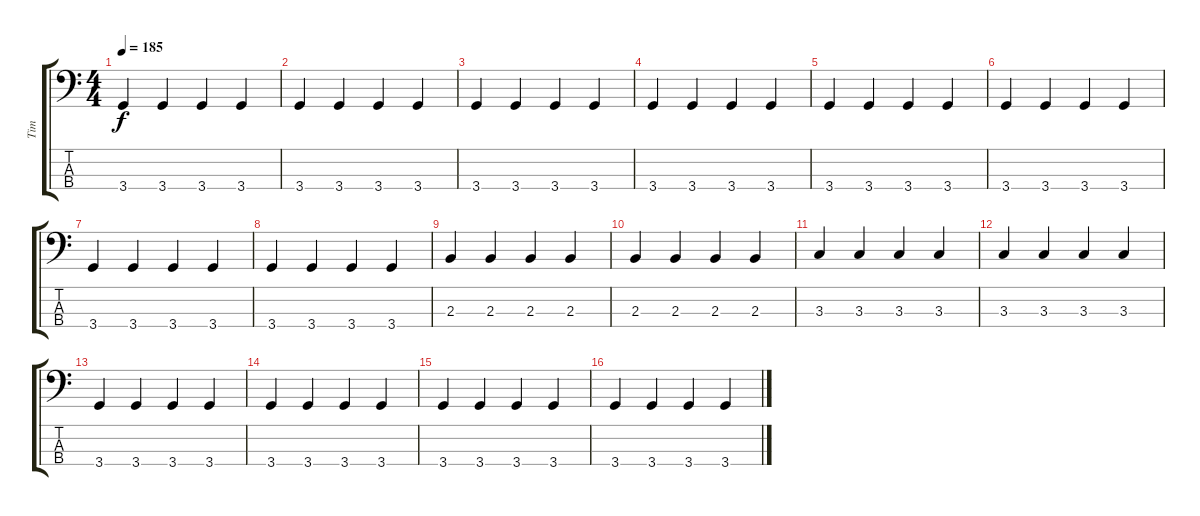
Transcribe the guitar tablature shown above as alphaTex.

\track ("Tim" "Tim") {instrument electricbasspick}
\staff {score tabs}
\tuning (G2 D2 A1 E1) {hide}
\ts (4 4)
\tempo 185
\clef f4
\ks c
3.4.4{dy f} 3.4.4 3.4.4 3.4.4 |
3.4.4 3.4.4 3.4.4 3.4.4 |
3.4.4 3.4.4 3.4.4 3.4.4 |
3.4.4 3.4.4 3.4.4 3.4.4 |
3.4.4 3.4.4 3.4.4 3.4.4 |
3.4.4 3.4.4 3.4.4 3.4.4 |
3.4.4 3.4.4 3.4.4 3.4.4 |
3.4.4 3.4.4 3.4.4 3.4.4 |
2.3.4 2.3.4 2.3.4 2.3.4 |
2.3.4 2.3.4 2.3.4 2.3.4 |
3.3.4 3.3.4 3.3.4 3.3.4 |
3.3.4 3.3.4 3.3.4 3.3.4 |
3.4.4 3.4.4 3.4.4 3.4.4 |
3.4.4 3.4.4 3.4.4 3.4.4 |
3.4.4 3.4.4 3.4.4 3.4.4 |
3.4.4 3.4.4 3.4.4 3.4.4
